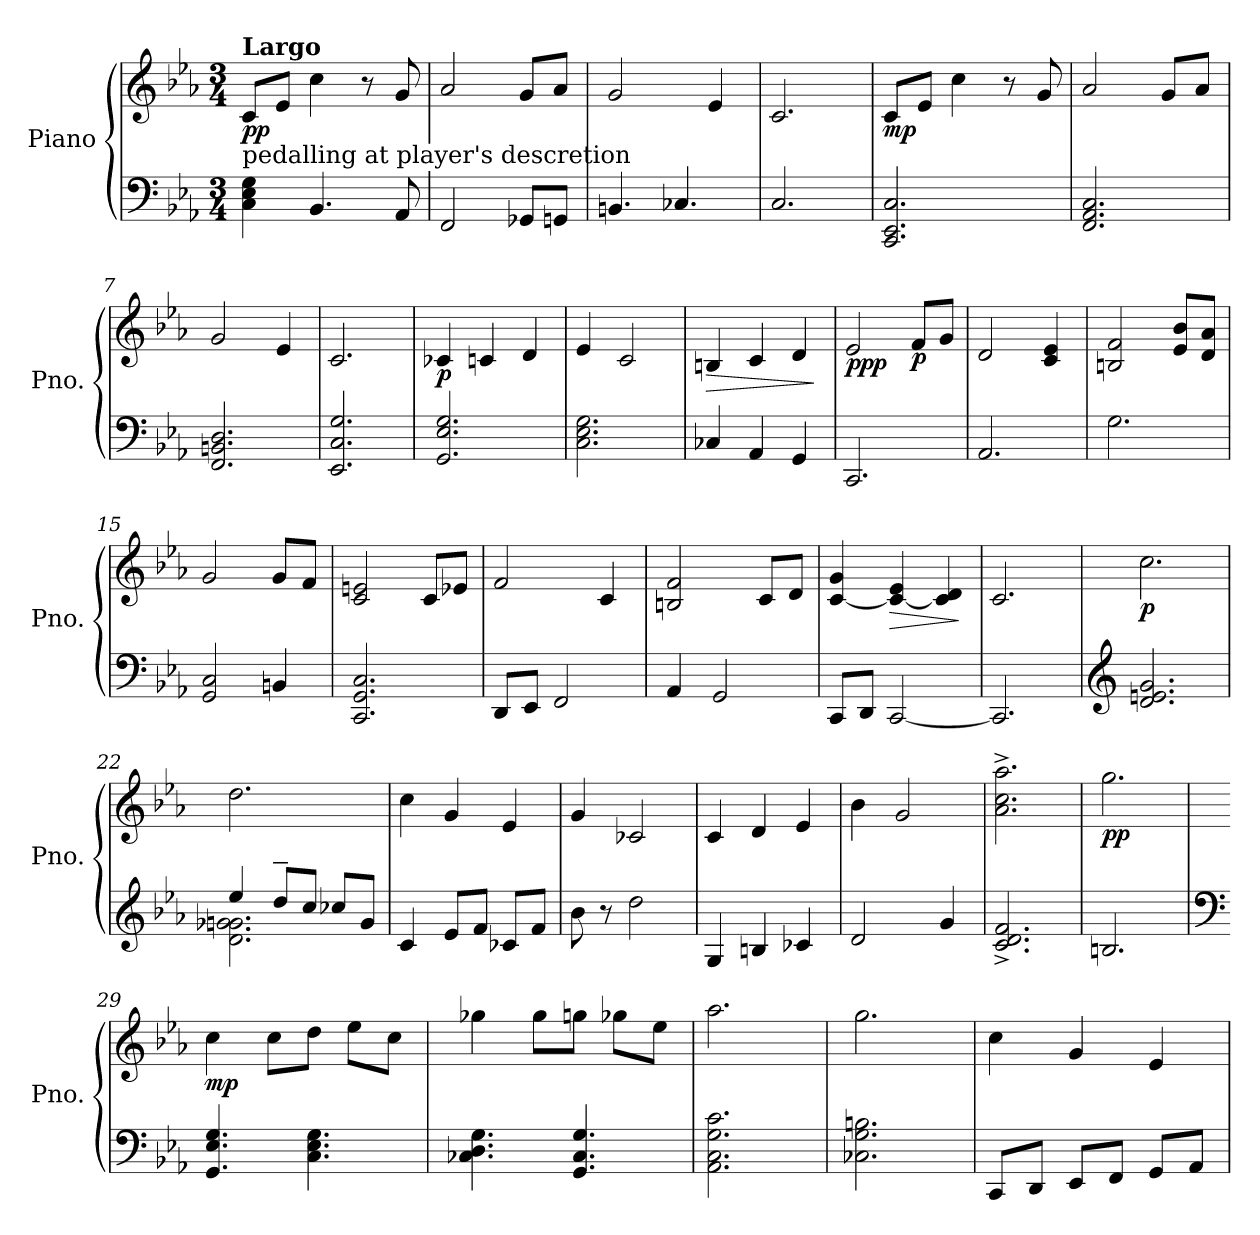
**kern	**kern	**dynam
*part1	*part1	*part1
*staff2	*staff1	*staff1/2
*I"Piano	*	*
*I'Pno.	*	*
*clefF4	*clefG2	*
*k[b-e-a-]	*k[b-e-a-]	*
*M3/4	*M3/4	*
*MM90	*MM90	*
=1	=1	=1
!	!LO:TX:a:B:t=Largo	!
!LO:TX:a:t=pedalling at player's descretion	!	!
!	!	!LO:DY:b
4C\ 4E-\ 4G\	8c/L	pp
.	8e-/J	.
4.BB-/	4cc\	.
.	8r	.
8AA-/	8g/	.
=2	=2	=2
2FF/	2a-/	.
8GG-X/L	8g/L	.
8GGn/J	8a-/J	.
=3	=3	=3
4.BBn/	2g/	.
4.C-X/	.	.
.	4e-/	.
=4	=4	=4
2.C/	2.c/	.
=5	=5	=5
!	!	!LO:DY:b
2.CC/ 2.EE-/ 2.C/	8c/L	mp
.	8e-/J	.
.	4cc\	.
.	8r	.
.	8g/	.
=6	=6	=6
2.FF/ 2.AA-/ 2.C/	2a-/	.
.	8g/L	.
.	8a-/J	.
=7	=7	=7
2.FF/ 2.BBn/ 2.D/	2g/	.
.	4e-/	.
=8	=8	=8
2.EE-/ 2.C/ 2.G/	2.c/	.
=9	=9	=9
!	!	!LO:DY:b
2.GG/ 2.E-/ 2.G/	4c-X/	p
.	4cn/	.
.	4d/	.
!!LO:LB:g=z
=10	=10	=10
2.C\ 2.E-\ 2.G\	4e-/	.
.	2c/	.
=11	=11	=11
!	!	!LO:HP:b
4C-X/	4Bn/	>
4AA-/	4c/	.
4GG/	4d/	.
.	.	]
=12	=12	=12
!	!	!LO:DY:b
2.CC/	2e-/	ppp
!	!	!LO:DY:b
.	8f/L	p
.	8g/J	.
=13	=13	=13
2.AA-/	2d/	.
.	4c/ 4e-/	.
=14	=14	=14
2.G\	2Bn/ 2f/	.
.	8e-/ 8b-/L	.
.	8d/ 8a-/J	.
=15	=15	=15
2GG/ 2C/	2g/	.
4BBn/	8g/L	.
.	8f/J	.
=16	=16	=16
2.CC/ 2.GG/ 2.C/	2c/ 2en/	.
.	8c/L	.
.	8e-X/J	.
=17	=17	=17
8DD/L	2f/	.
8EE-/J	.	.
2FF/	.	.
.	4c/	.
=18	=18	=18
4AA-/	2Bn/ 2f/	.
2GG/	.	.
.	8c/L	.
.	8d/J	.
!!LO:LB:g=z
=19	=19	=19
8CC/L	[4c/ 4g/	.
8DD/J	.	.
!	!	!LO:HP:b
[2CC/	4c/_ 4e-/	>
.	4c/] 4d/	.
.	.	]
=20	=20	=20
2.CC/]	2.c/	.
!!LO:LB:g=z
=21	=21	=21
*clefG2	*	*
!	!	!LO:DY:b
2.d/ 2.en/ 2.g/	2.cc\	p
=22	=22	=22
*^	*	*
4ee-/	2.d\ 2.g-X\ 2.gn\	2.dd\	.
8dd~/L	.	.	.
8cc/J	.	.	.
8cc-X/L	.	.	.
8g/J	.	.	.
*v	*v	*	*
=23	=23	=23
4c/	4cc\	.
8e-/L	4g/	.
8f/J	.	.
8c-X/L	4e-/	.
8f/J	.	.
=24	=24	=24
8b-\	4g/	.
8r	.	.
2dd\	2c-X/	.
=25	=25	=25
4G/	4c/	.
4Bn/	4d/	.
4c-X/	4e-/	.
=26	=26	=26
2d/	4b-\	.
.	2g/	.
4g/	.	.
=27	=27	=27
2.c/^ 2.d/^ 2.f/^	2.a-\^ 2.cc\^ 2.aa-\^	.
=28	=28	=28
!	!	!LO:DY:b
2.Bn/	2.gg\	pp
!!LO:LB:g=z
=29	=29	=29
*clefF4	*	*
!	!	!LO:DY:b
4.GG/ 4.E-/ 4.G/	4cc\	mp
.	8cc\L	.
4.C\ 4.E-\ 4.G\	8dd\J	.
.	8ee-\L	.
.	8cc\J	.
=30	=30	=30
4.C-X\ 4.D\ 4.G\	4gg-X\	.
.	8gg-\L	.
4.GG/ 4.C-/ 4.G/	8ggn\J	.
.	8gg-X\L	.
.	8ee-\J	.
=31	=31	=31
2.AA-\ 2.C\ 2.G\ 2.c\	2.aa-\	.
=32	=32	=32
2.C-X\ 2.G\ 2.Bn\	2.gg\	.
=33	=33	=33
8CC/L	4cc\	.
8DD/J	.	.
8EE-/L	4g/	.
8FF/J	.	.
8GG/L	4e-/	.
8AA-/J	.	.
=	=	=
*-	*-	*-
